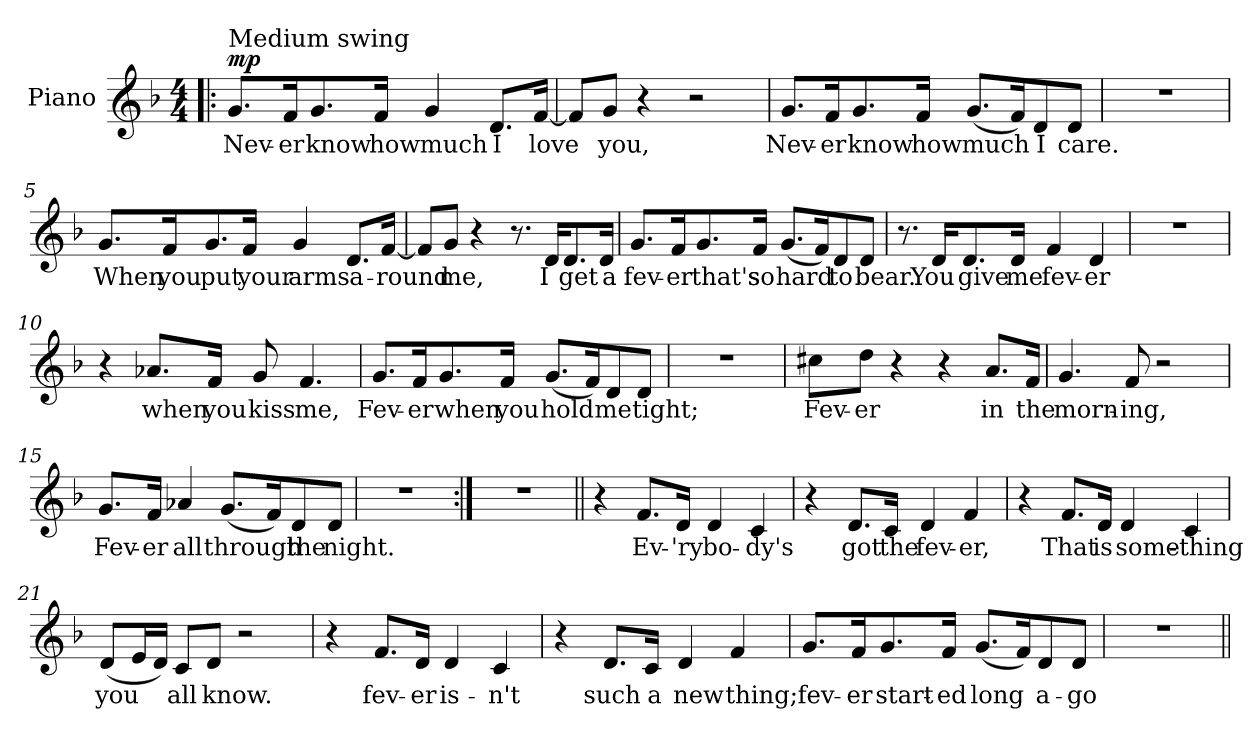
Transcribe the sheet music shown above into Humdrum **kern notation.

**kern	**text	**dynam
*part1	*part1	*part1
*staff1	*staff1	*staff1
*I"Piano	*	*
*I'Pno	*	*
*clefG2	*	*
*k[b-]	*	*
*F:	*	*
*M4/4	*	*
=1!|:	=1!|:	=1!|:
!LO:TX:a:t=Medium swing	!	!
!	!	!LO:DY:a
8.g/L	Nev-	mp
16f/	er	.
8.g/	know	.
16f/J	how	.
4g/	much	.
8.d/L	I	.
[16f/J	love	.
=2	=2	=2
8f/L]	.	.
8g/J	you,	.
4r	.	.
2r	.	.
!!LO:LB:g=z
=3	=3	=3
8.g/L	Nev-	.
16f/	er	.
8.g/	know	.
16f/J	how	.
(8.g/L	much	.
16f/)	.	.
8d/	I	.
8d/J	care.	.
=4	=4	=4
1r	.	.
=5	=5	=5
8.g/L	When	.
16f/	you	.
8.g/	put	.
16f/J	your	.
4g/	arms	.
8.d/L	a-	.
[16f/J	round	.
!!LO:LB:g=z
=6	=6	=6
8f/L]	.	.
8g/J	me,	.
4r	.	.
8.r	.	.
16d/L	I	.
8.d/	get	.
16d/J	a	.
=7	=7	=7
8.g/L	fev-	.
16f/	er	.
8.g/	that's	.
16f/J	so	.
(8.g/L	hard	.
16f/)	.	.
8d/	to	.
8d/J	bear.	.
=8	=8	=8
8.r	.	.
16d/L	You	.
8.d/	give	.
16d/J	me	.
4f/	fev-	.
4d/	er	.
!!LO:LB:g=z
=9	=9	=9
1r	.	.
=10	=10	=10
4r	.	.
8.a-X/L	when	.
16f/J	you	.
8g/	kiss	.
4.f/	me,	.
=11	=11	=11
8.g/L	Fev-	.
16f/	er	.
8.g/	when	.
16f/J	you	.
(8.g/L	hold	.
16f/)	.	.
8d/	me	.
8d/J	tight;	.
=12	=12	=12
1r	.	.
!!LO:LB:g=z
=13	=13	=13
8cc#X\L	Fev-	.
8dd\J	er	.
4r	.	.
4r	.	.
8.a/L	in	.
16f/J	the	.
=14	=14	=14
4.g/	morn-	.
8f/	ing,	.
2r	.	.
=15	=15	=15
8.g/L	Fev-	.
16f/J	er	.
4a-X/	all	.
(8.g/L	through	.
16f/)	.	.
8d/	the	.
8d/J	night.	.
=16	=16	=16
1r	.	.
!!LO:LB:g=z
=17:|!	=17:|!	=17:|!
1r	.	.
=18||	=18||	=18||
4r	.	.
8.f/L	Ev-	.
16d/J	'ry	.
4d/	bo-	.
4c/	dy's	.
=19	=19	=19
4r	.	.
8.d/L	got	.
16c/J	the	.
4d/	fev-	.
4f/	er,	.
!!LO:LB:g=z
=20	=20	=20
4r	.	.
8.f/L	That	.
16d/J	is	.
4d/	some-	.
4c/	thing	.
=21	=21	=21
(8d/L	you	.
16e/	.	.
16d/J)	.	.
8c/L	all	.
8d/J	know.	.
2r	.	.
=22	=22	=22
4r	.	.
8.f/L	fev-	.
16d/J	er	.
4d/	is-	.
4c/	n't	.
!!LO:LB:g=z
=23	=23	=23
4r	.	.
8.d/L	such	.
16c/J	a	.
4d/	new	.
4f/	thing;	.
=24	=24	=24
8.g/L	fev-	.
16f/	er	.
8.g/	start-	.
16f/J	ed	.
(8.g/L	long	.
16f/)	.	.
8d/	a-	.
8d/J	go	.
=25	=25	=25
1r	.	.
=||	=||	=||
*-	*-	*-
